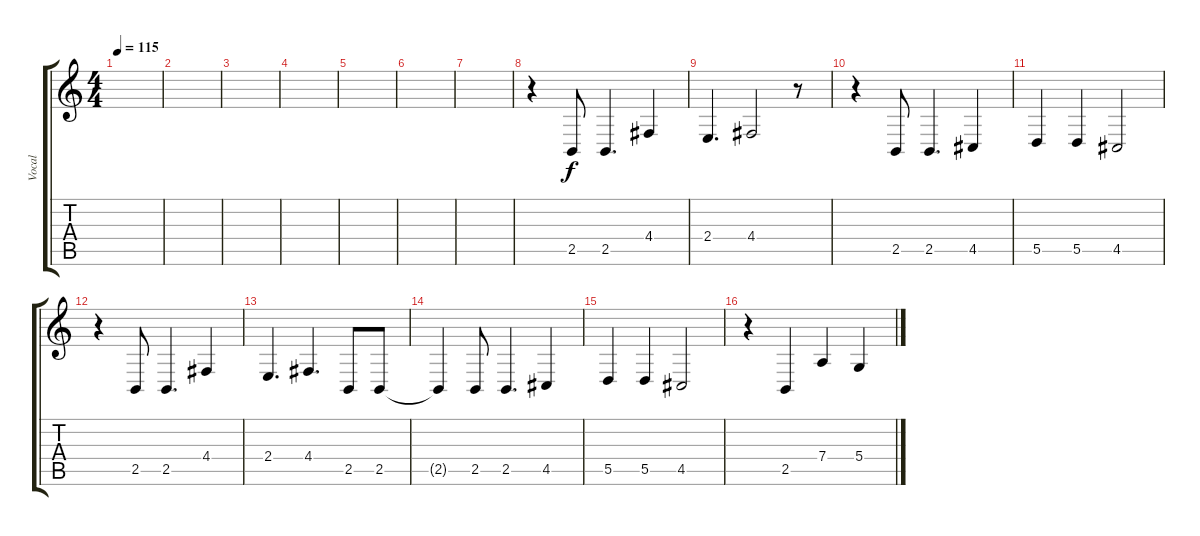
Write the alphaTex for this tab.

\track ("Vocal" "Vocal") {instrument violin}
\staff {score tabs}
\tuning (E4 B3 G3 D3 A2 E2) {hide}
\ts (4 4)
\tempo 115
\clef g2
\ks c
|
|
|
|
|
|
|
r.4 2.5.8 2.5.4{d} 4.4.4 |
2.4.4{d} 4.4.2 r.8 |
r.4 2.5.8 2.5.4{d} 4.5.4 |
5.5.4 5.5.4 4.5.2 |
r.4 2.5.8 2.5.4{d} 4.4.4 |
2.4.4{d} 4.4.4{d} 2.5.8 2.5.8 |
2.5{t}.4 2.5.8 2.5.4{d} 4.5.4 |
5.5.4 5.5.4 4.5.2 |
r.4 2.5.4 7.4.4 5.4.4
